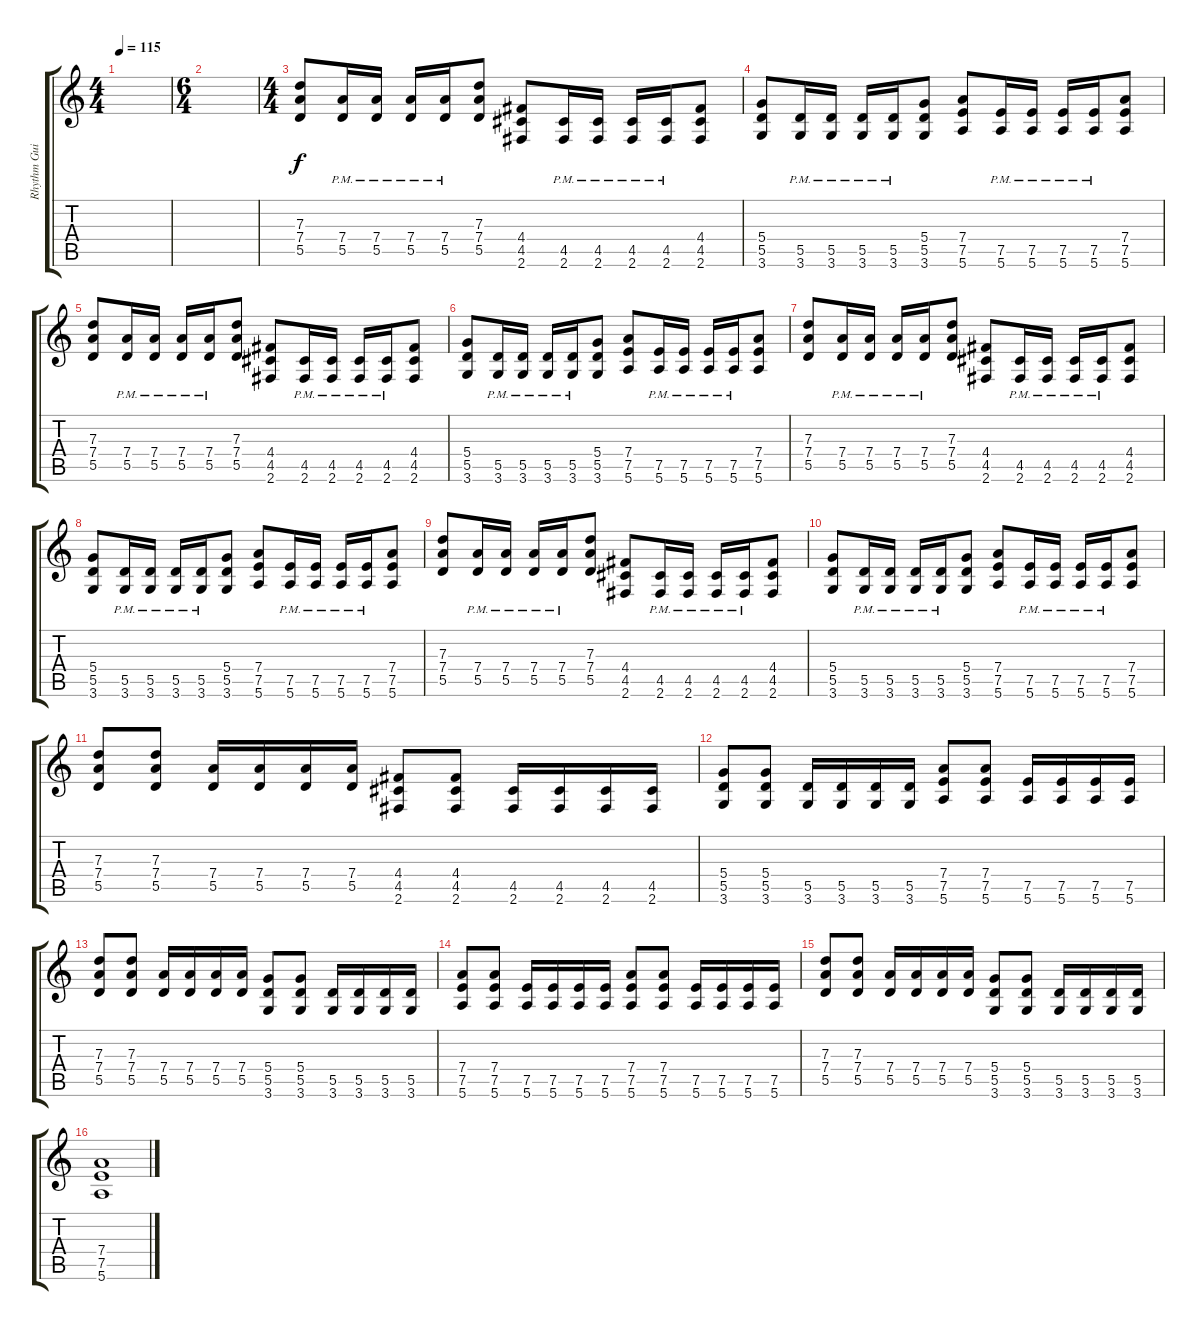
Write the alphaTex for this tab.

\track ("Rhythm Guitar" "Rhythm Gui") {instrument distortionguitar}
\staff {score tabs}
\tuning (E4 B3 G3 D3 A2 E2) {hide}
\ts (4 4)
\tempo 115
\clef g2
\ks c
|
\ts (6 4)
|
\ts (4 4)
(7.3 7.4 5.5).8 (7.4{pm} 5.5{pm}).16 (7.4{pm} 5.5{pm}).16 (7.4{pm} 5.5{pm}).16 (7.4{pm} 5.5{pm}).16 (7.3 7.4 5.5).8 (4.4 4.5 2.6).8 (4.5{pm} 2.6{pm}).16 (4.5{pm} 2.6{pm}).16 (4.5{pm} 2.6{pm}).16 (4.5{pm} 2.6{pm}).16 (4.4 4.5 2.6).8 |
(5.4 5.5 3.6).8 (5.5{pm} 3.6{pm}).16 (5.5{pm} 3.6{pm}).16 (5.5{pm} 3.6{pm}).16 (5.5{pm} 3.6{pm}).16 (5.4 5.5 3.6).8 (7.4 7.5 5.6).8 (7.5{pm} 5.6{pm}).16 (7.5{pm} 5.6{pm}).16 (7.5{pm} 5.6{pm}).16 (7.5{pm} 5.6{pm}).16 (7.4 7.5 5.6).8 |
(7.3 7.4 5.5).8 (7.4{pm} 5.5{pm}).16 (7.4{pm} 5.5{pm}).16 (7.4{pm} 5.5{pm}).16 (7.4{pm} 5.5{pm}).16 (7.3 7.4 5.5).8 (4.4 4.5 2.6).8 (4.5{pm} 2.6{pm}).16 (4.5{pm} 2.6{pm}).16 (4.5{pm} 2.6{pm}).16 (4.5{pm} 2.6{pm}).16 (4.4 4.5 2.6).8 |
(5.4 5.5 3.6).8 (5.5{pm} 3.6{pm}).16 (5.5{pm} 3.6{pm}).16 (5.5{pm} 3.6{pm}).16 (5.5{pm} 3.6{pm}).16 (5.4 5.5 3.6).8 (7.4 7.5 5.6).8 (7.5{pm} 5.6{pm}).16 (7.5{pm} 5.6{pm}).16 (7.5{pm} 5.6{pm}).16 (7.5{pm} 5.6{pm}).16 (7.4 7.5 5.6).8 |
(7.3 7.4 5.5).8 (7.4{pm} 5.5{pm}).16 (7.4{pm} 5.5{pm}).16 (7.4{pm} 5.5{pm}).16 (7.4{pm} 5.5{pm}).16 (7.3 7.4 5.5).8 (4.4 4.5 2.6).8 (4.5{pm} 2.6{pm}).16 (4.5{pm} 2.6{pm}).16 (4.5{pm} 2.6{pm}).16 (4.5{pm} 2.6{pm}).16 (4.4 4.5 2.6).8 |
(5.4 5.5 3.6).8 (5.5{pm} 3.6{pm}).16 (5.5{pm} 3.6{pm}).16 (5.5{pm} 3.6{pm}).16 (5.5{pm} 3.6{pm}).16 (5.4 5.5 3.6).8 (7.4 7.5 5.6).8 (7.5{pm} 5.6{pm}).16 (7.5{pm} 5.6{pm}).16 (7.5{pm} 5.6{pm}).16 (7.5{pm} 5.6{pm}).16 (7.4 7.5 5.6).8 |
(7.3 7.4 5.5).8 (7.4{pm} 5.5{pm}).16 (7.4{pm} 5.5{pm}).16 (7.4{pm} 5.5{pm}).16 (7.4{pm} 5.5{pm}).16 (7.3 7.4 5.5).8 (4.4 4.5 2.6).8 (4.5{pm} 2.6{pm}).16 (4.5{pm} 2.6{pm}).16 (4.5{pm} 2.6{pm}).16 (4.5{pm} 2.6{pm}).16 (4.4 4.5 2.6).8 |
(5.4 5.5 3.6).8 (5.5{pm} 3.6{pm}).16 (5.5{pm} 3.6{pm}).16 (5.5{pm} 3.6{pm}).16 (5.5{pm} 3.6{pm}).16 (5.4 5.5 3.6).8 (7.4 7.5 5.6).8 (7.5{pm} 5.6{pm}).16 (7.5{pm} 5.6{pm}).16 (7.5{pm} 5.6{pm}).16 (7.5{pm} 5.6{pm}).16 (7.4 7.5 5.6).8 |
(7.3 7.4 5.5).8 (7.3 7.4 5.5).8 (7.4 5.5).16 (7.4 5.5).16 (7.4 5.5).16 (7.4 5.5).16 (4.4 4.5 2.6).8 (4.4 4.5 2.6).8 (4.5 2.6).16 (4.5 2.6).16 (4.5 2.6).16 (4.5 2.6).16 |
(5.4 5.5 3.6).8 (5.4 5.5 3.6).8 (5.5 3.6).16 (5.5 3.6).16 (5.5 3.6).16 (5.5 3.6).16 (7.4 7.5 5.6).8 (7.4 7.5 5.6).8 (7.5 5.6).16 (7.5 5.6).16 (7.5 5.6).16 (7.5 5.6).16 |
(7.3 7.4 5.5).8 (7.3 7.4 5.5).8 (7.4 5.5).16 (7.4 5.5).16 (7.4 5.5).16 (7.4 5.5).16 (5.4 5.5 3.6).8 (5.4 5.5 3.6).8 (5.5 3.6).16 (5.5 3.6).16 (5.5 3.6).16 (5.5 3.6).16 |
(7.4 7.5 5.6).8 (7.4 7.5 5.6).8 (7.5 5.6).16 (7.5 5.6).16 (7.5 5.6).16 (7.5 5.6).16 (7.4 7.5 5.6).8 (7.4 7.5 5.6).8 (7.5 5.6).16 (7.5 5.6).16 (7.5 5.6).16 (7.5 5.6).16 |
(7.3 7.4 5.5).8 (7.3 7.4 5.5).8 (7.4 5.5).16 (7.4 5.5).16 (7.4 5.5).16 (7.4 5.5).16 (5.4 5.5 3.6).8 (5.4 5.5 3.6).8 (5.5 3.6).16 (5.5 3.6).16 (5.5 3.6).16 (5.5 3.6).16 |
(7.4 7.5 5.6).1
